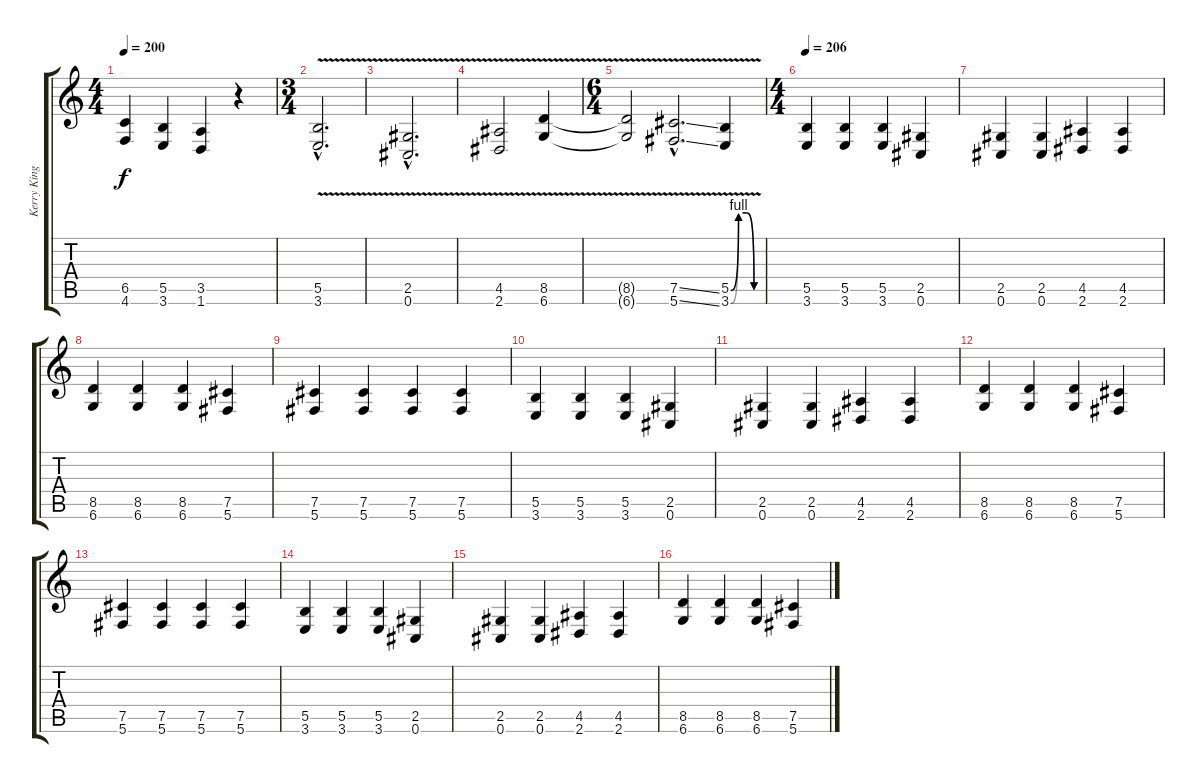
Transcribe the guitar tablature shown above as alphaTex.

\track ("Kerry King" "Kerry King") {instrument distortionguitar}
\staff {score tabs}
\tuning (Db4 Ab3 E3 B2 Gb2 Db2) {hide}
\ts (4 4)
\tempo 200
\clef g2
\ks c
(6.5 4.6).4{dy f} (5.5 3.6).4 (3.5 1.6).4 r.4 |
\ts (3 4)
(5.5{v hac} 3.6{v hac}).2{d} |
(2.5{v hac} 0.6{v hac}).2{d} |
(4.5{v} 2.6{v}).2 (8.5{v} 6.6{v}).4 |
\ts (6 4)
(8.5{v t} 6.6{v t}).2 (7.5{v ss hac} 5.6{v ss hac}).2{d} (5.5{be (custom 0 0 15 4 30 4 45 0 60 0) v} 3.6{be (custom 0 0 15 4 30 4 45 0 60 0) v}).4 |
\ts (4 4)
\tempo 206
(5.5 3.6).4 (5.5 3.6).4 (5.5 3.6).4 (2.5 0.6).4 |
(2.5 0.6).4 (2.5 0.6).4 (4.5 2.6).4 (4.5 2.6).4 |
(8.5 6.6).4 (8.5 6.6).4 (8.5 6.6).4 (7.5 5.6).4 |
(7.5 5.6).4 (7.5 5.6).4 (7.5 5.6).4 (7.5 5.6).4 |
(5.5 3.6).4 (5.5 3.6).4 (5.5 3.6).4 (2.5 0.6).4 |
(2.5 0.6).4 (2.5 0.6).4 (4.5 2.6).4 (4.5 2.6).4 |
(8.5 6.6).4 (8.5 6.6).4 (8.5 6.6).4 (7.5 5.6).4 |
(7.5 5.6).4 (7.5 5.6).4 (7.5 5.6).4 (7.5 5.6).4 |
(5.5 3.6).4 (5.5 3.6).4 (5.5 3.6).4 (2.5 0.6).4 |
(2.5 0.6).4 (2.5 0.6).4 (4.5 2.6).4 (4.5 2.6).4 |
(8.5 6.6).4 (8.5 6.6).4 (8.5 6.6).4 (7.5 5.6).4
